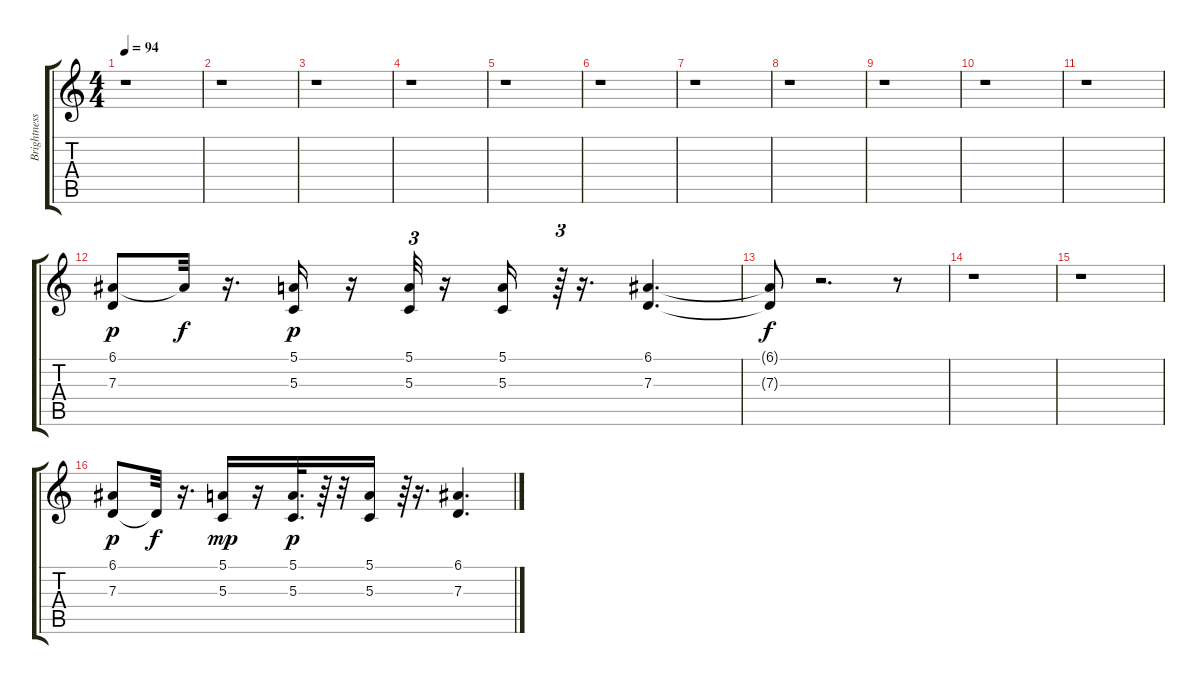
\track ("Brightness" "Brightness") {instrument fx5brightness}
\staff {score tabs}
\tuning (E4 B3 G3 D3 A2 E2) {hide}
\ts (4 4)
\tempo 94
\clef g2
\ks c
r.1{dy p} |
r.1 |
r.1 |
r.1 |
r.1 |
r.1 |
r.1 |
r.1 |
r.1 |
r.1 |
r.1 |
(6.1 7.3).8 6.1{t}.32{dy f} r.16{d} (5.1 5.3).16{dy p} r.16 (5.1 5.3).32{tu (3 2)} r.16 (5.1 5.3).16 r.64{tu (3 2)} r.16{d} (6.1 7.3).4{d} |
(6.1{t} 7.3{t}).8{dy f} r.2{d} r.8 |
r.1 |
r.1 |
(6.1 7.3).8{dy p} 7.3{t}.32{dy f} r.16{d} (5.1 5.3).16{dy mp} r.16 (5.1 5.3).32{d dy p} r.64 r.32 (5.1 5.3).16 r.64{tu (3 2)} r.16{d} (6.1 7.3).4{d}
